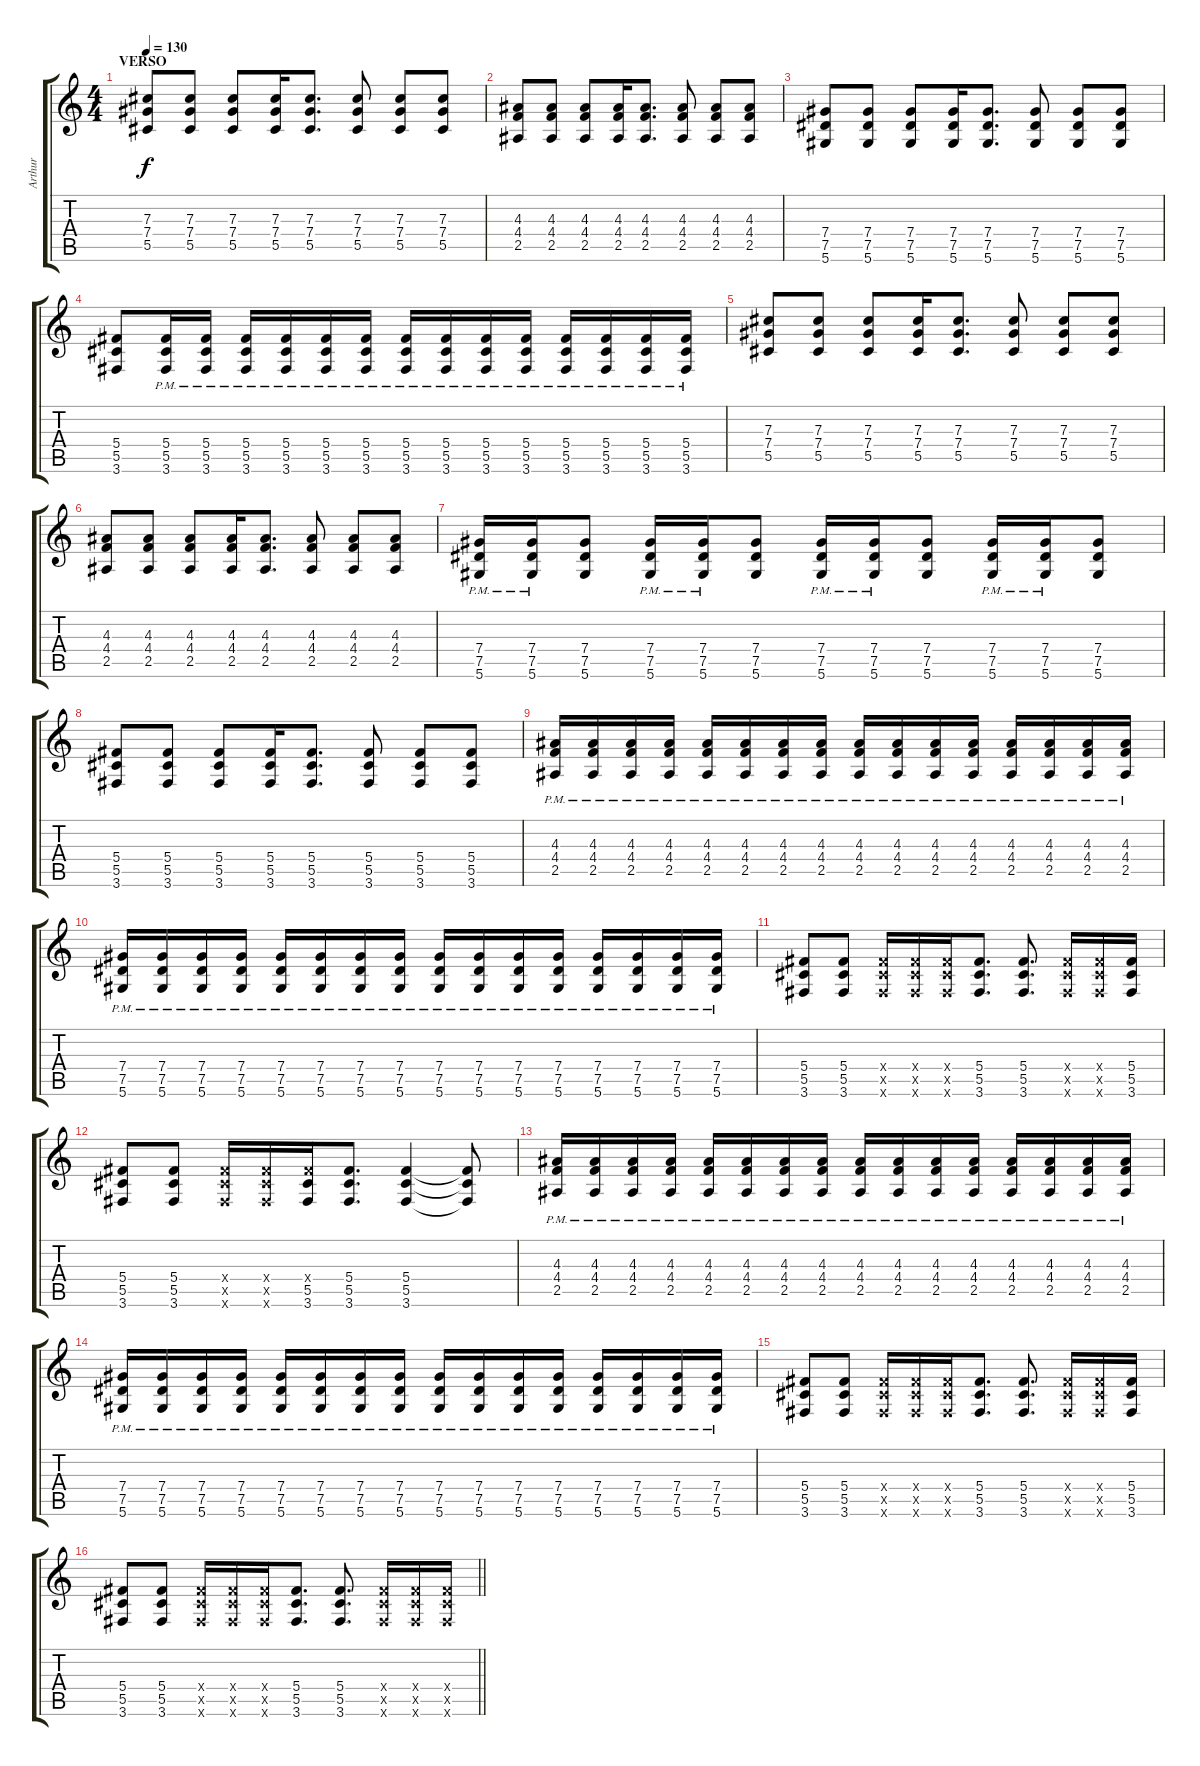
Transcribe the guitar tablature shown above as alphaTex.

\track ("Arthur" "Arthur") {instrument distortionguitar}
\staff {score tabs}
\tuning (Eb4 Bb3 Gb3 Db3 Ab2 Eb2) {hide}
\ts (4 4)
\section ("" "VERSO")
\tempo 130
\clef g2
\ks c
(7.3 7.4 5.5).8{dy f} (7.3 7.4 5.5).8 (7.3 7.4 5.5).8 (7.3 7.4 5.5).16 (7.3 7.4 5.5).8{d} (7.3 7.4 5.5).8 (7.3 7.4 5.5).8 (7.3 7.4 5.5).8 |
(4.3 4.4 2.5).8 (4.3 4.4 2.5).8 (4.3 4.4 2.5).8 (4.3 4.4 2.5).16 (4.3 4.4 2.5).8{d} (4.3 4.4 2.5).8 (4.3 4.4 2.5).8 (4.3 4.4 2.5).8 |
(7.4 7.5 5.6).8 (7.4 7.5 5.6).8 (7.4 7.5 5.6).8 (7.4 7.5 5.6).16 (7.4 7.5 5.6).8{d} (7.4 7.5 5.6).8 (7.4 7.5 5.6).8 (7.4 7.5 5.6).8 |
(5.4 5.5 3.6).8 (5.4{pm} 5.5{pm} 3.6{pm}).16 (5.4{pm} 5.5{pm} 3.6{pm}).16 (5.4{pm} 5.5{pm} 3.6{pm}).16 (5.4{pm} 5.5{pm} 3.6{pm}).16 (5.4{pm} 5.5{pm} 3.6{pm}).16 (5.4{pm} 5.5{pm} 3.6{pm}).16 (5.4{pm} 5.5{pm} 3.6{pm}).16 (5.4{pm} 5.5{pm} 3.6{pm}).16 (5.4{pm} 5.5{pm} 3.6{pm}).16 (5.4{pm} 5.5{pm} 3.6{pm}).16 (5.4{pm} 5.5{pm} 3.6{pm}).16 (5.4{pm} 5.5{pm} 3.6{pm}).16 (5.4{pm} 5.5{pm} 3.6{pm}).16 (5.4{pm} 5.5{pm} 3.6{pm}).16 |
(7.3 7.4 5.5).8 (7.3 7.4 5.5).8 (7.3 7.4 5.5).8 (7.3 7.4 5.5).16 (7.3 7.4 5.5).8{d} (7.3 7.4 5.5).8 (7.3 7.4 5.5).8 (7.3 7.4 5.5).8 |
(4.3 4.4 2.5).8 (4.3 4.4 2.5).8 (4.3 4.4 2.5).8 (4.3 4.4 2.5).16 (4.3 4.4 2.5).8{d} (4.3 4.4 2.5).8 (4.3 4.4 2.5).8 (4.3 4.4 2.5).8 |
(7.4{pm} 7.5{pm} 5.6{pm}).16 (7.4{pm} 7.5{pm} 5.6{pm}).16 (7.4 7.5 5.6).8 (7.4{pm} 7.5{pm} 5.6{pm}).16 (7.4{pm} 7.5{pm} 5.6{pm}).16 (7.4 7.5 5.6).8 (7.4{pm} 7.5{pm} 5.6{pm}).16 (7.4{pm} 7.5{pm} 5.6{pm}).16 (7.4 7.5 5.6).8 (7.4{pm} 7.5{pm} 5.6{pm}).16 (7.4{pm} 7.5{pm} 5.6{pm}).16 (7.4 7.5 5.6).8 |
(5.4 5.5 3.6).8 (5.4 5.5 3.6).8 (5.4 5.5 3.6).8 (5.4 5.5 3.6).16 (5.4 5.5 3.6).8{d} (5.4 5.5 3.6).8 (5.4 5.5 3.6).8 (5.4 5.5 3.6).8 |
(4.3{pm} 4.4{pm} 2.5{pm}).16 (4.3{pm} 4.4{pm} 2.5{pm}).16 (4.3{pm} 4.4{pm} 2.5{pm}).16 (4.3{pm} 4.4{pm} 2.5{pm}).16 (4.3{pm} 4.4{pm} 2.5{pm}).16 (4.3{pm} 4.4{pm} 2.5{pm}).16 (4.3{pm} 4.4{pm} 2.5{pm}).16 (4.3{pm} 4.4{pm} 2.5{pm}).16 (4.3{pm} 4.4{pm} 2.5{pm}).16 (4.3{pm} 4.4{pm} 2.5{pm}).16 (4.3{pm} 4.4{pm} 2.5{pm}).16 (4.3{pm} 4.4{pm} 2.5{pm}).16 (4.3{pm} 4.4{pm} 2.5{pm}).16 (4.3{pm} 4.4{pm} 2.5{pm}).16 (4.3{pm} 4.4{pm} 2.5{pm}).16 (4.3{pm} 4.4{pm} 2.5{pm}).16 |
(7.4{pm} 7.5{pm} 5.6{pm}).16 (7.4{pm} 7.5{pm} 5.6{pm}).16 (7.4{pm} 7.5{pm} 5.6{pm}).16 (7.4{pm} 7.5{pm} 5.6{pm}).16 (7.4{pm} 7.5{pm} 5.6{pm}).16 (7.4{pm} 7.5{pm} 5.6{pm}).16 (7.4{pm} 7.5{pm} 5.6{pm}).16 (7.4{pm} 7.5{pm} 5.6{pm}).16 (7.4{pm} 7.5{pm} 5.6{pm}).16 (7.4{pm} 7.5{pm} 5.6{pm}).16 (7.4{pm} 7.5{pm} 5.6{pm}).16 (7.4{pm} 7.5{pm} 5.6{pm}).16 (7.4{pm} 7.5{pm} 5.6{pm}).16 (7.4{pm} 7.5{pm} 5.6{pm}).16 (7.4{pm} 7.5{pm} 5.6{pm}).16 (7.4{pm} 7.5{pm} 5.6{pm}).16 |
(5.4 5.5 3.6).8 (5.4 5.5 3.6).8 (5.4{x} 5.5{x} 3.6{x}).16 (5.4{x} 5.5{x} 3.6{x}).16 (5.4{x} 5.5{x} 3.6{x}).16 (5.4 5.5 3.6).8{d} (5.4 5.5 3.6).8{d} (5.4{x} 5.5{x} 3.6{x}).16 (5.4{x} 5.5{x} 3.6{x}).16 (5.4 5.5 3.6).16 |
(5.4 5.5 3.6).8 (5.4 5.5 3.6).8 (5.4{x} 5.5{x} 3.6{x}).16 (5.4{x} 5.5{x} 3.6{x}).16 (5.4{x} 5.5 3.6).16 (5.4 5.5 3.6).8{d} (5.4 5.5 3.6).4 (5.4{t} 5.5{t} 3.6{t}).8 |
(4.3{pm} 4.4{pm} 2.5{pm}).16 (4.3{pm} 4.4{pm} 2.5{pm}).16 (4.3{pm} 4.4{pm} 2.5{pm}).16 (4.3{pm} 4.4{pm} 2.5{pm}).16 (4.3{pm} 4.4{pm} 2.5{pm}).16 (4.3{pm} 4.4{pm} 2.5{pm}).16 (4.3{pm} 4.4{pm} 2.5{pm}).16 (4.3{pm} 4.4{pm} 2.5{pm}).16 (4.3{pm} 4.4{pm} 2.5{pm}).16 (4.3{pm} 4.4{pm} 2.5{pm}).16 (4.3{pm} 4.4{pm} 2.5{pm}).16 (4.3{pm} 4.4{pm} 2.5{pm}).16 (4.3{pm} 4.4{pm} 2.5{pm}).16 (4.3{pm} 4.4{pm} 2.5{pm}).16 (4.3{pm} 4.4{pm} 2.5{pm}).16 (4.3{pm} 4.4{pm} 2.5{pm}).16 |
(7.4{pm} 7.5{pm} 5.6{pm}).16 (7.4{pm} 7.5{pm} 5.6{pm}).16 (7.4{pm} 7.5{pm} 5.6{pm}).16 (7.4{pm} 7.5{pm} 5.6{pm}).16 (7.4{pm} 7.5{pm} 5.6{pm}).16 (7.4{pm} 7.5{pm} 5.6{pm}).16 (7.4{pm} 7.5{pm} 5.6{pm}).16 (7.4{pm} 7.5{pm} 5.6{pm}).16 (7.4{pm} 7.5{pm} 5.6{pm}).16 (7.4{pm} 7.5{pm} 5.6{pm}).16 (7.4{pm} 7.5{pm} 5.6{pm}).16 (7.4{pm} 7.5{pm} 5.6{pm}).16 (7.4{pm} 7.5{pm} 5.6{pm}).16 (7.4{pm} 7.5{pm} 5.6{pm}).16 (7.4{pm} 7.5{pm} 5.6{pm}).16 (7.4{pm} 7.5{pm} 5.6{pm}).16 |
(5.4 5.5 3.6).8 (5.4 5.5 3.6).8 (5.4{x} 5.5{x} 3.6{x}).16 (5.4{x} 5.5{x} 3.6{x}).16 (5.4{x} 5.5{x} 3.6{x}).16 (5.4 5.5 3.6).8{d} (5.4 5.5 3.6).8{d} (5.4{x} 5.5{x} 3.6{x}).16 (5.4{x} 5.5{x} 3.6{x}).16 (5.4 5.5 3.6).16 |
\barLineRight lightlight
(5.4 5.5 3.6).8 (5.4 5.5 3.6).8 (5.4{x} 5.5{x} 3.6{x}).16 (5.4{x} 5.5{x} 3.6{x}).16 (5.4{x} 5.5{x} 3.6{x}).16 (5.4 5.5 3.6).8{d} (5.4 5.5 3.6).8{d} (5.4{x} 5.5{x} 3.6{x}).16 (5.4{x} 5.5{x} 3.6{x}).16 (5.4{x} 5.5{x} 3.6{x}).16
